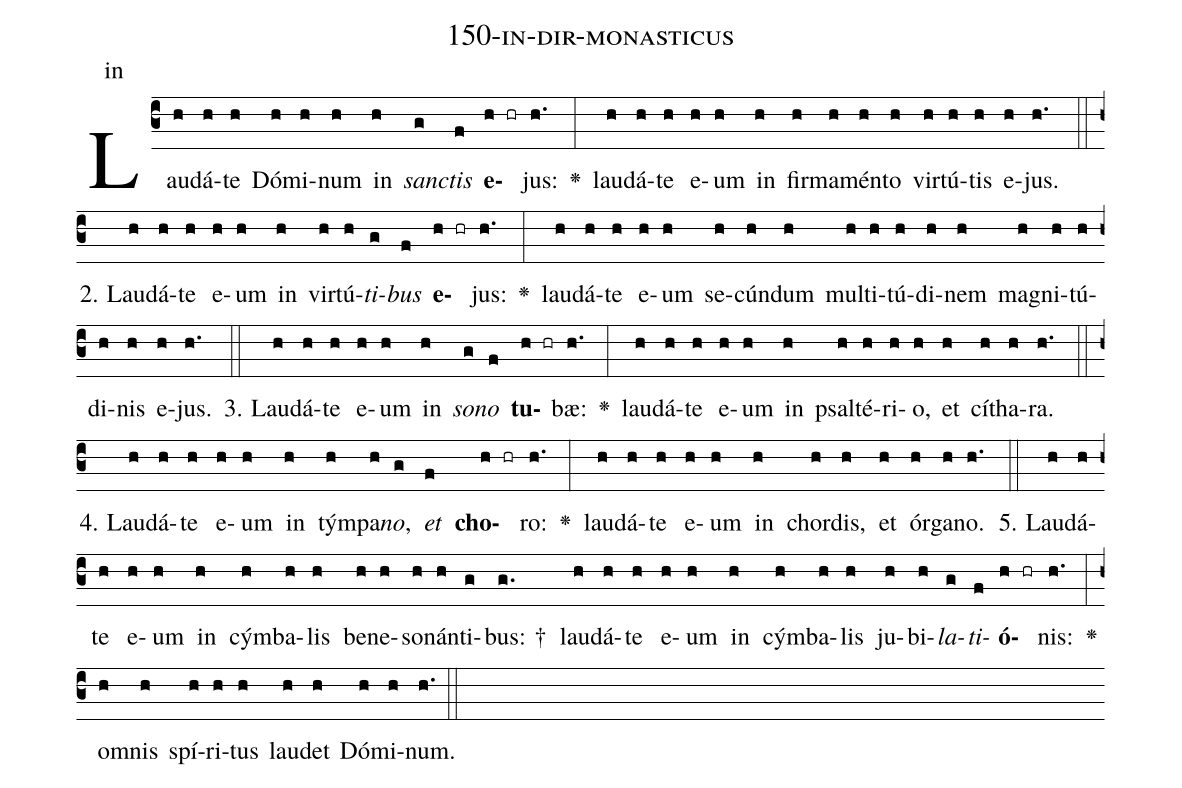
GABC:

name: 150-in-dir-monasticus;
annotation: in;
%%
(c3)Lau(h)dá(h)te(h) Dó(h)mi(h)num(h) in(h) <i>sanc</i>(g)<i>tis</i>(f) <b>e</b>(h hr)jus:(h.) <v>\greheightstar</v>(:) lau(h)dá(h)te(h) e(h)um(h) in(h) fir(h)ma(h)mén(h)to(h) vir(h)tú(h)tis(h) e(h)jus.(h.) (::)
2. Lau(h)dá(h)te(h) e(h)um(h) in(h) vir(h)tú(h)<i>ti</i>(g)<i>bus</i>(f) <b>e</b>(h hr)jus:(h.) <v>\greheightstar</v>(:) lau(h)dá(h)te(h) e(h)um(h) se(h)cún(h)dum(h) mul(h)ti(h)tú(h)di(h)nem(h) ma(h)gni(h)tú(h)di(h)nis(h) e(h)jus.(h.) (::)
3. Lau(h)dá(h)te(h) e(h)um(h) in(h) <i>so</i>(g)<i>no</i>(f) <b>tu</b>(h hr)bæ:(h.) <v>\greheightstar</v>(:) lau(h)dá(h)te(h) e(h)um(h) in(h) psal(h)té(h)ri(h)o,(h) et(h) cí(h)tha(h)ra.(h.) (::)
4. Lau(h)dá(h)te(h) e(h)um(h) in(h) tým(h)pa(h)<i>no</i>,(g) <i>et</i>(f) <b>cho</b>(h hr)ro:(h.) <v>\greheightstar</v>(:) lau(h)dá(h)te(h) e(h)um(h) in(h) chor(h)dis,(h) et(h) ór(h)ga(h)no.(h.) (::)
5. Lau(h)dá(h)te(h) e(h)um(h) in(h) cým(h)ba(h)lis(h) be(h)ne(h)so(h)nán(h)ti(g)bus: †(g.) lau(h)dá(h)te(h) e(h)um(h) in(h) cým(h)ba(h)lis(h) ju(h)bi(h)<i>la</i>(g)<i>ti</i>(f)<b>ó</b>(h hr)nis:(h.) <v>\greheightstar</v>(:) om(h)nis(h) spí(h)ri(h)tus(h) lau(h)det(h) Dó(h)mi(h)num.(h.) (::)
